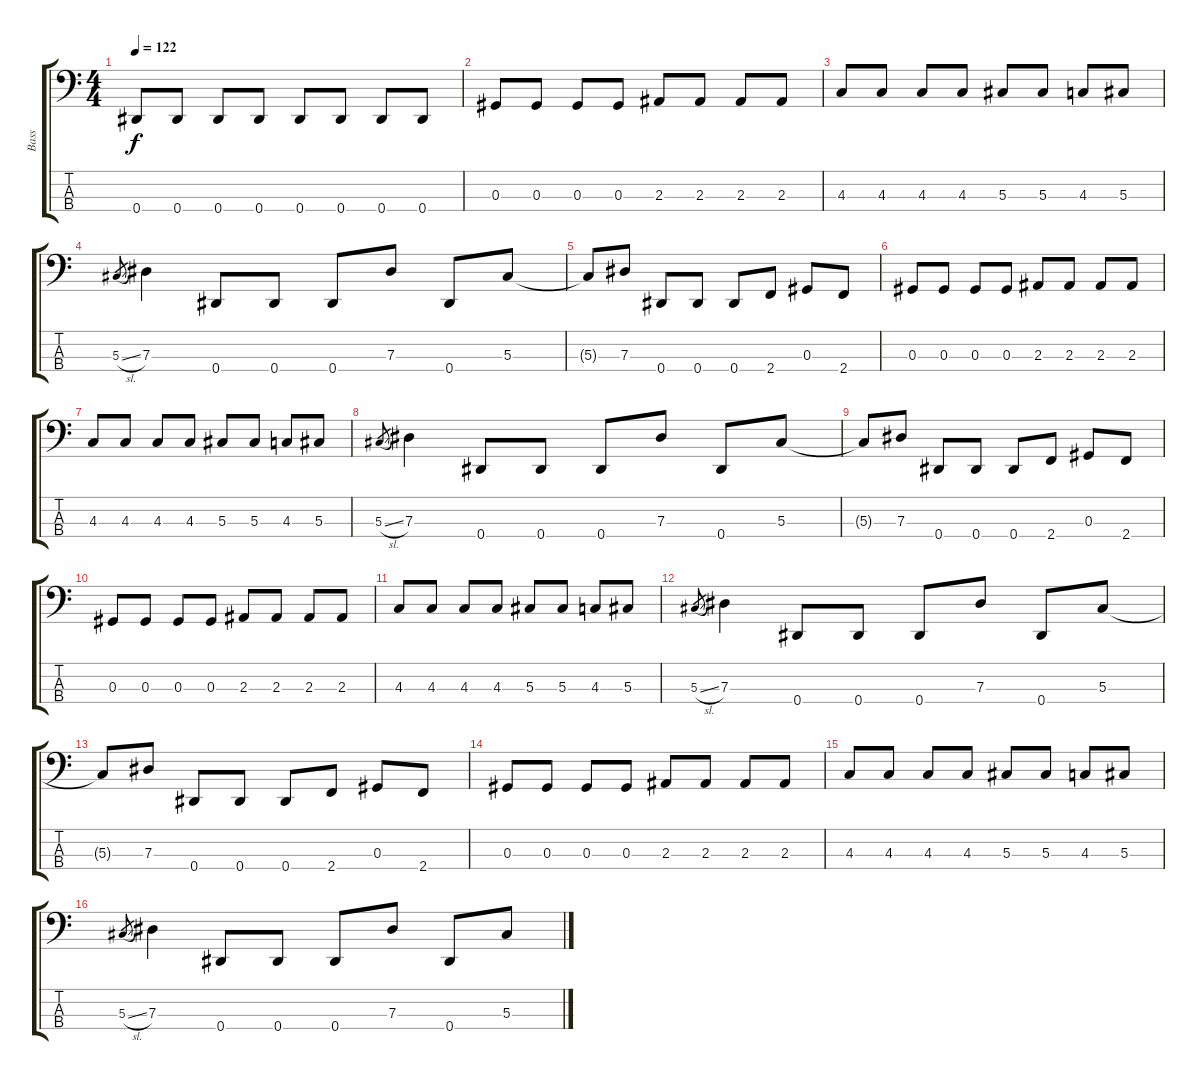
\track ("Bass" "Bass") {instrument electricbasspick}
\staff {score tabs}
\tuning (Gb2 Db2 Ab1 Eb1) {hide}
\ts (4 4)
\tempo 122
\clef f4
\ks c
0.4.8{dy f} 0.4.8 0.4.8 0.4.8 0.4.8 0.4.8 0.4.8 0.4.8 |
0.3.8 0.3.8 0.3.8 0.3.8 2.3.8 2.3.8 2.3.8 2.3.8 |
4.3.8 4.3.8 4.3.8 4.3.8 5.3.8 5.3.8 4.3.8 5.3.8 |
5.3{sl}.8{gr} 7.3.4 0.4.8 0.4.8 0.4.8 7.3.8 0.4.8 5.3.8 |
5.3{t}.8 7.3.8 0.4.8 0.4.8 0.4.8 2.4.8 0.3.8 2.4.8 |
0.3.8 0.3.8 0.3.8 0.3.8 2.3.8 2.3.8 2.3.8 2.3.8 |
4.3.8 4.3.8 4.3.8 4.3.8 5.3.8 5.3.8 4.3.8 5.3.8 |
5.3{sl}.8{gr} 7.3.4 0.4.8 0.4.8 0.4.8 7.3.8 0.4.8 5.3.8 |
5.3{t}.8 7.3.8 0.4.8 0.4.8 0.4.8 2.4.8 0.3.8 2.4.8 |
0.3.8 0.3.8 0.3.8 0.3.8 2.3.8 2.3.8 2.3.8 2.3.8 |
4.3.8 4.3.8 4.3.8 4.3.8 5.3.8 5.3.8 4.3.8 5.3.8 |
5.3{sl}.8{gr} 7.3.4 0.4.8 0.4.8 0.4.8 7.3.8 0.4.8 5.3.8 |
5.3{t}.8 7.3.8 0.4.8 0.4.8 0.4.8 2.4.8 0.3.8 2.4.8 |
0.3.8 0.3.8 0.3.8 0.3.8 2.3.8 2.3.8 2.3.8 2.3.8 |
4.3.8 4.3.8 4.3.8 4.3.8 5.3.8 5.3.8 4.3.8 5.3.8 |
5.3{sl}.8{gr} 7.3.4 0.4.8 0.4.8 0.4.8 7.3.8 0.4.8 5.3.8
